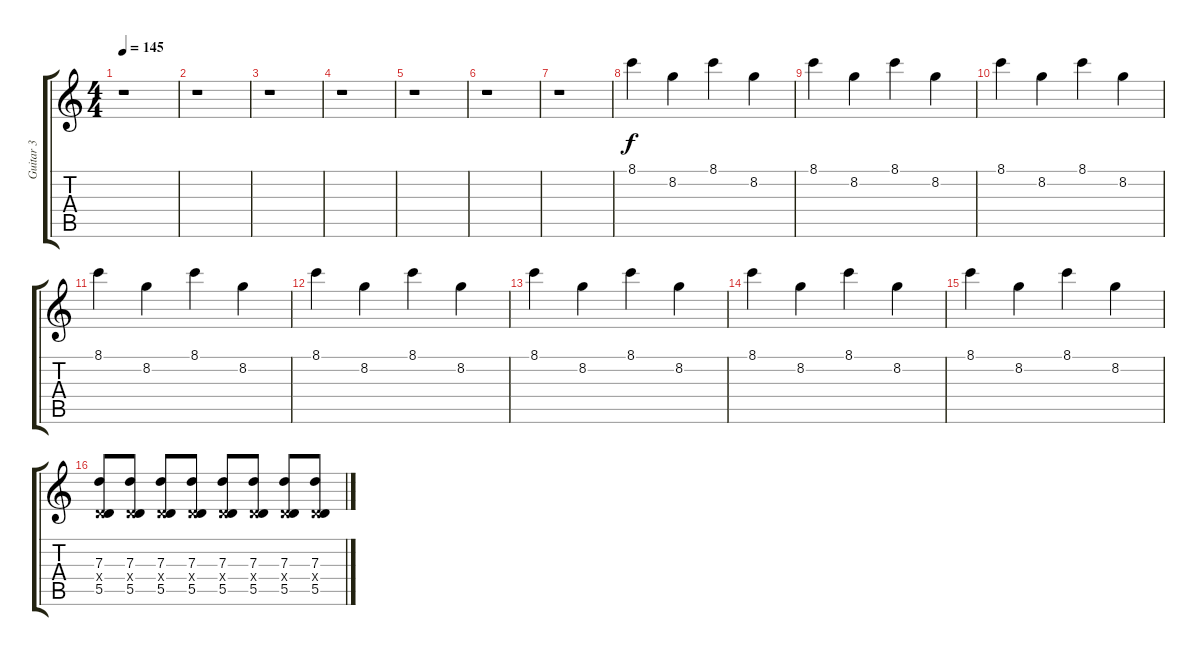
\track ("Guitar 3" "Guitar 3") {instrument distortionguitar}
\staff {score tabs}
\tuning (E4 B3 G3 D3 A2 E2) {hide}
\ts (4 4)
\tempo 145
\clef g2
\ks c
r.1{dy f} |
r.1 |
r.1 |
r.1 |
r.1 |
r.1 |
r.1 |
8.1.4 8.2.4 8.1.4 8.2.4 |
8.1.4 8.2.4 8.1.4 8.2.4 |
8.1.4 8.2.4 8.1.4 8.2.4 |
8.1.4 8.2.4 8.1.4 8.2.4 |
8.1.4 8.2.4 8.1.4 8.2.4 |
8.1.4 8.2.4 8.1.4 8.2.4 |
8.1.4 8.2.4 8.1.4 8.2.4 |
8.1.4 8.2.4 8.1.4 8.2.4 |
(7.3 0.4{x} 5.5).8 (7.3 0.4{x} 5.5).8 (7.3 0.4{x} 5.5).8 (7.3 0.4{x} 5.5).8 (7.3 0.4{x} 5.5).8 (7.3 0.4{x} 5.5).8 (7.3 0.4{x} 5.5).8 (7.3 0.4{x} 5.5).8
